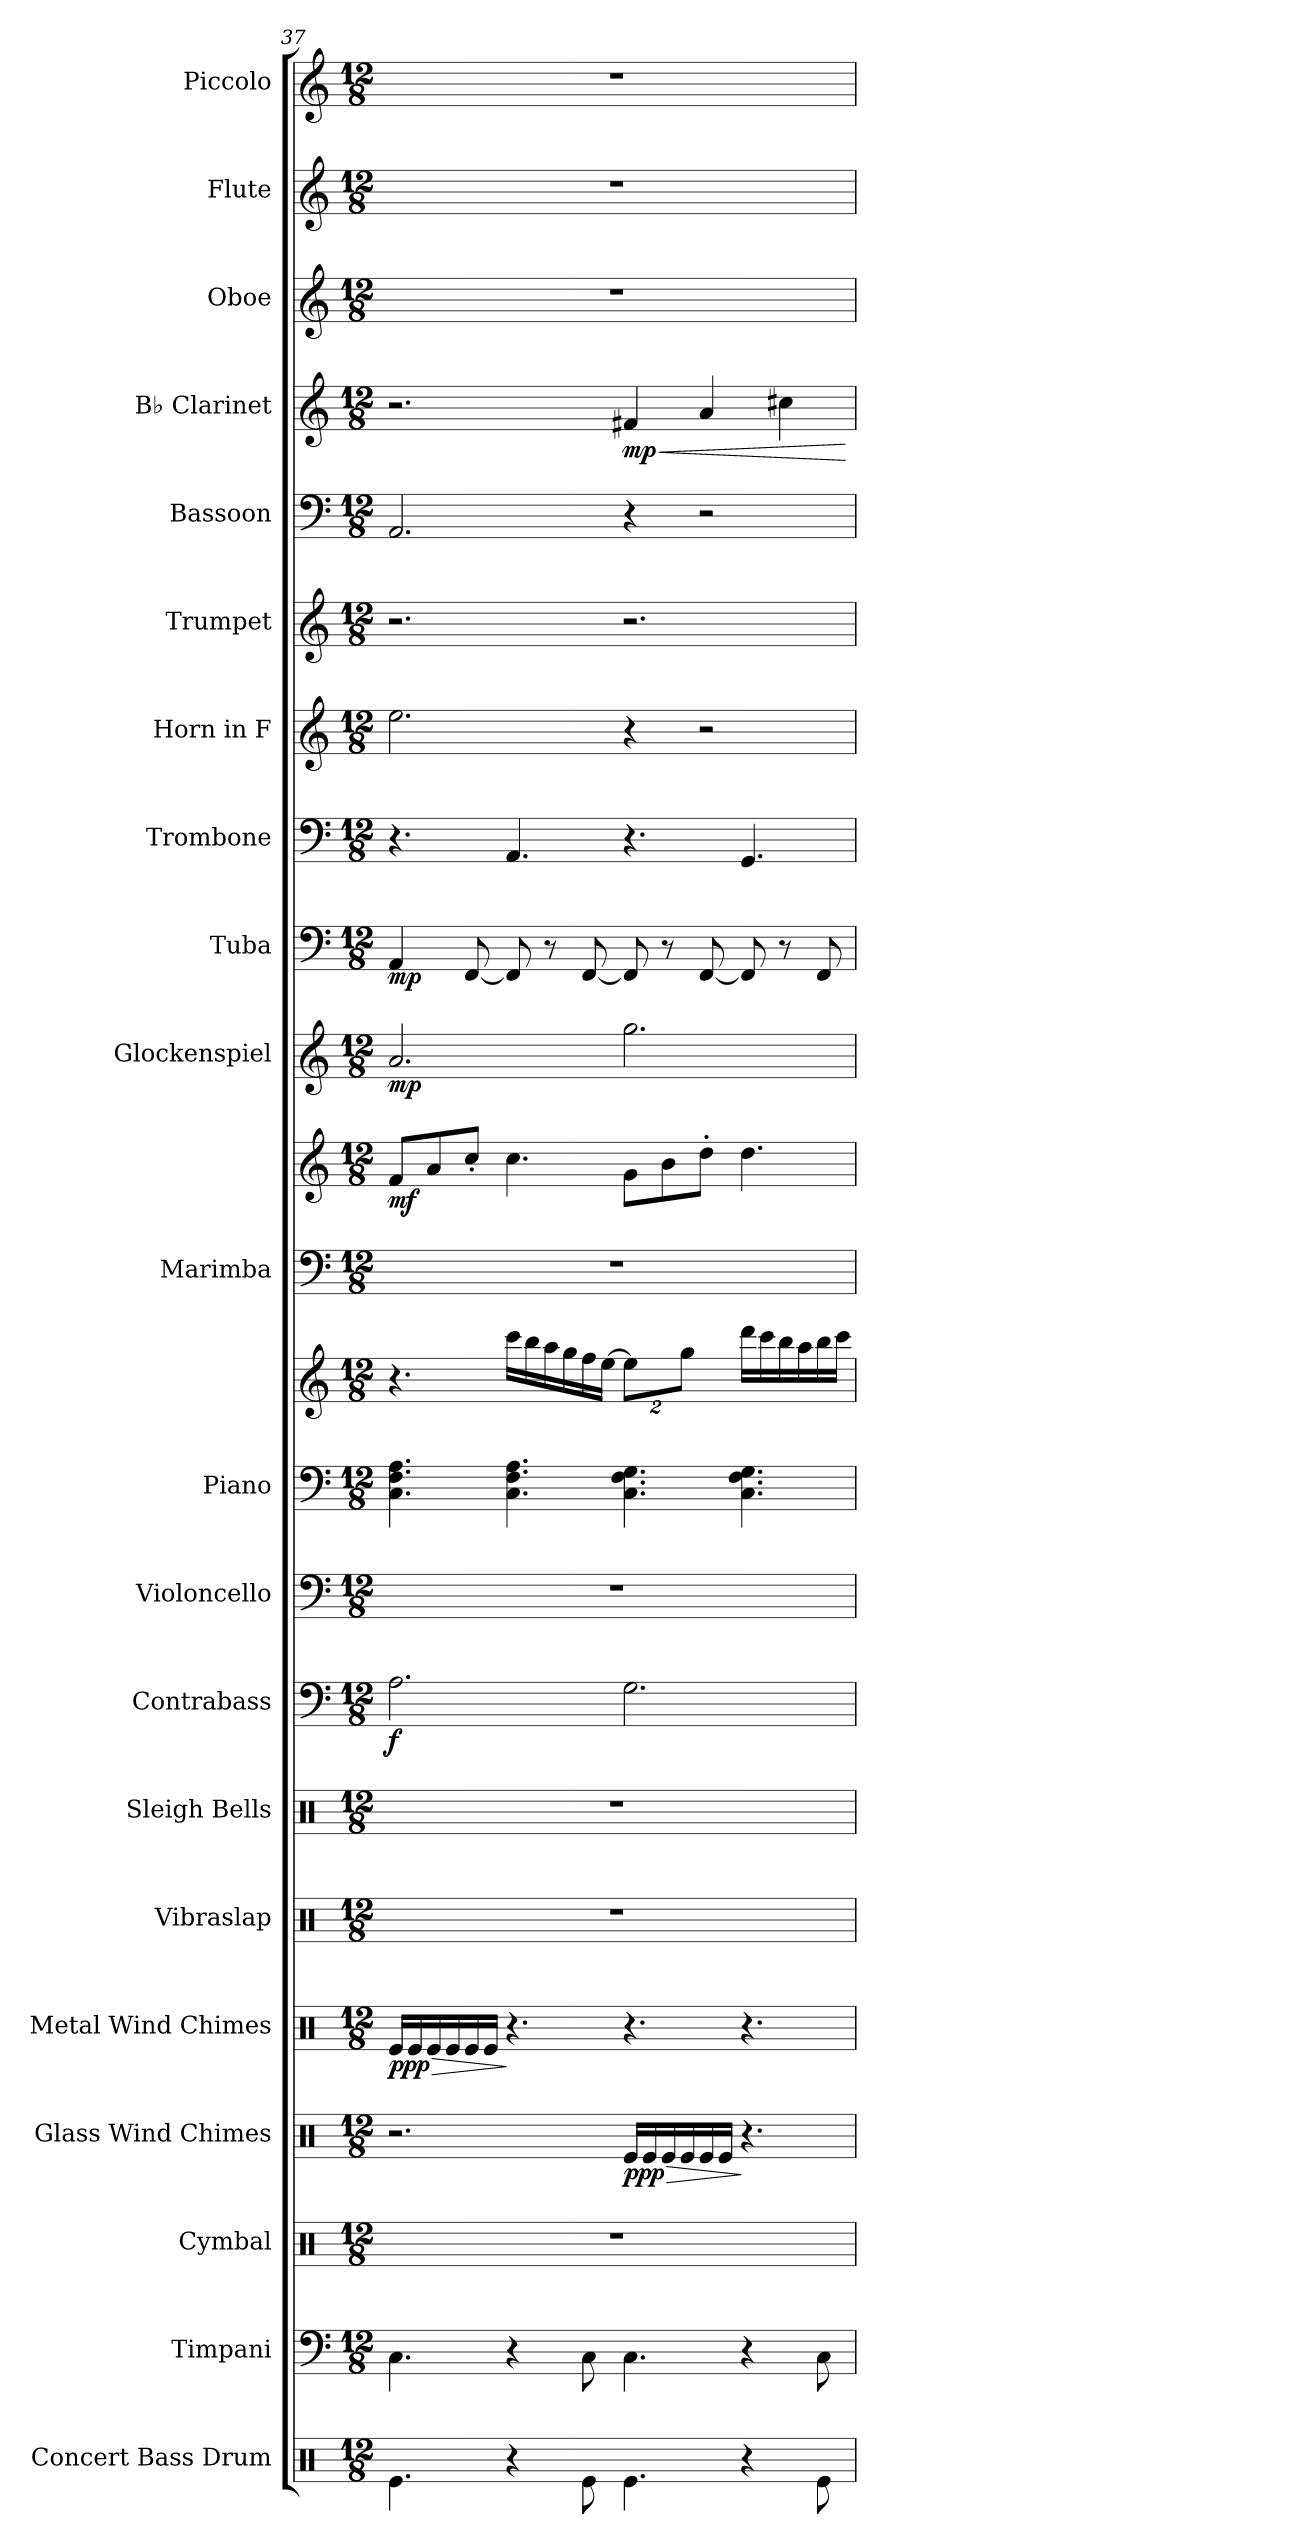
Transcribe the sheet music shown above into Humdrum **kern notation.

**kern	**kern	**kern	**kern	**dynam	**kern	**dynam	**kern	**kern	**kern	**dynam	**kern	**kern	**kern	**kern	**kern	**dynam	**kern	**dynam	**kern	**dynam	**kern	**kern	**kern	**kern	**kern	**dynam	**kern	**kern	**kern
*part21	*part20	*part19	*part18	*part18	*part17	*part17	*part16	*part15	*part14	*part14	*part13	*part12	*part12	*part11	*part11	*part11	*part10	*part10	*part9	*part9	*part8	*part7	*part6	*part5	*part4	*part4	*part3	*part2	*part1
*staff23	*staff22	*staff21	*staff20	*staff20	*staff19	*staff19	*staff18	*staff17	*staff16	*staff16	*staff15	*staff14	*staff13	*staff12	*staff11	*staff11/12	*staff10	*staff10	*staff9	*staff9	*staff8	*staff7	*staff6	*staff5	*staff4	*staff4	*staff3	*staff2	*staff1
*I"Concert Bass Drum	*I"Timpani	*I"Cymbal	*I"Glass Wind Chimes	*	*I"Metal Wind Chimes	*	*I"Vibraslap	*I"Sleigh Bells	*I"Contrabass	*	*I"Violoncello	*I"Piano	*	*I"Marimba	*	*	*I"Glockenspiel	*	*I"Tuba	*	*I"Trombone	*I"Horn in F	*I"Trumpet	*I"Bassoon	*I"B♭ Clarinet	*	*I"Oboe	*I"Flute	*I"Piccolo
*I'Con. BD	*I'Timp.	*I'Cym.	*I'Gl. Wn Ch.	*	*I'Met. Wn Ch.	*	*I'Vibslp.	*I'Sle. Be.	*I'Cb.	*	*I'Vc.	*I'Pno.	*	*I'Mrm.	*	*	*I'Glock.	*	*I'Tba.	*	*I'Tbn.	*	*I'Tpt.	*I'Bsn.	*I'B♭ Cl.	*	*I'Ob.	*I'Fl.	*I'Picc.
*clefX	*clefF4	*clefX	*clefX	*	*clefX	*	*clefX	*clefX	*clefF4	*	*clefF4	*clefF4	*clefG2	*clefF4	*clefG2	*	*clefG2	*	*clefF4	*	*clefF4	*clefG2	*clefG2	*clefF4	*clefG2	*	*clefG2	*clefG2	*clefG2
*	*	*	*	*	*	*	*	*	*ITrd7c12	*	*	*	*	*	*	*	*ITrd-14c-24	*	*	*	*	*ITrd4c7	*ITrd1c2	*	*ITrd1c2	*	*	*	*ITrd-7c-12
*k[]	*k[]	*k[]	*k[]	*	*k[]	*	*k[]	*k[]	*k[]	*	*k[]	*k[]	*k[]	*k[]	*k[]	*	*k[]	*	*k[]	*	*k[]	*k[b-]	*k[b-e-]	*k[]	*k[b-e-]	*	*k[]	*k[]	*k[]
*M12/8	*M12/8	*M12/8	*M12/8	*	*M12/8	*	*M12/8	*M12/8	*M12/8	*	*M12/8	*M12/8	*M12/8	*M12/8	*M12/8	*	*M12/8	*	*M12/8	*	*M12/8	*M12/8	*M12/8	*M12/8	*M12/8	*	*M12/8	*M12/8	*M12/8
=37	=37	=37	=37	=37	=37	=37	=37	=37	=37	=37	=37	=37	=37	=37	=37	=37	=37	=37	=37	=37	=37	=37	=37	=37	=37	=37	=37	=37	=37
!	!	!	!	!	!	!LO:HP:b	!	!	!	!	!	!	!	!	!	!	!	!	!	!	!	!	!	!	!	!	!	!	!
!	!	!	!	!	!	!LO:DY:n=1:b	!	!	!	!LO:DY:b	!	!	!	!	!	!LO:DY:b	!	!LO:DY:b	!	!LO:DY:b	!	!	!	!	!	!	!	!	!
4.Re\	4.C\	1.r	2.r	.	16Re/LL	> ppp	1.r	1.r	2.AA\	f	1.r	4.C\ 4.F\ 4.A\	4.r	1.r	8f/L	mf	2.aaa/	mp	4AA/	mp	4.r	2.a\	2.r	2.AA/	2.r	.	1.r	1.r	1.r
.	.	.	.	.	16Re/	.	.	.	.	.	.	.	.	.	.	.	.	.	.	.	.	.	.	.	.	.	.	.	.
.	.	.	.	.	16Re/	.	.	.	.	.	.	.	.	.	8a/	.	.	.	.	.	.	.	.	.	.	.	.	.	.
.	.	.	.	.	16Re/	.	.	.	.	.	.	.	.	.	.	.	.	.	.	.	.	.	.	.	.	.	.	.	.
.	.	.	.	.	16Re/	.	.	.	.	.	.	.	.	.	8cc'/J	.	.	.	[8FF/	.	.	.	.	.	.	.	.	.	.
.	.	.	.	.	16Re/JJ	.	.	.	.	.	.	.	.	.	.	.	.	.	.	.	.	.	.	.	.	.	.	.	.
!	!	!	!	!	!	!LO:DY:n=2:b	!	!	!	!	!	!	!	!	!	!	!	!	!	!	!	!	!	!	!	!	!	!	!
!	!	!	!	!	!	!LO:DY:n=3:b	!	!	!	!	!	!	!	!	!	!	!	!	!	!	!	!	!	!	!	!	!	!	!
4r	4r	.	.	.	4.r	] p other-dynamics	.	.	.	.	.	4.C\ 4.F\ 4.A\	16ccc\LL	.	4.cc\	.	.	.	8FF/]	.	4.AA/	.	.	.	.	.	.	.	.
.	.	.	.	.	.	.	.	.	.	.	.	.	16bb\	.	.	.	.	.	.	.	.	.	.	.	.	.	.	.	.
.	.	.	.	.	.	.	.	.	.	.	.	.	16aa\	.	.	.	.	.	8r	.	.	.	.	.	.	.	.	.	.
.	.	.	.	.	.	.	.	.	.	.	.	.	16gg\	.	.	.	.	.	.	.	.	.	.	.	.	.	.	.	.
8Re\	8C\	.	.	.	.	.	.	.	.	.	.	.	16ff\	.	.	.	.	.	[8FF/	.	.	.	.	.	.	.	.	.	.
.	.	.	.	.	.	.	.	.	.	.	.	.	[16ee\JJ	.	.	.	.	.	.	.	.	.	.	.	.	.	.	.	.
!	!	!	!	!LO:HP:b	!	!	!	!	!	!	!	!	!	!	!	!	!	!	!	!	!	!	!	!	!	!	!	!	!
*	*	*	*	*	*	*	*	*	*	*	*	*	*Xbrackettup	*	*	*	*	*	*	*	*	*	*	*	*	*	*	*	*
!	!	!	!	!LO:DY:n=1:b	!	!	!	!	!	!	!	!	!	!	!	!	!	!	!	!	!	!	!	!	!	!LO:HP:b	!	!	!
!	!	!	!	!	!	!	!	!	!	!	!	!	!	!	!	!	!	!	!	!	!	!	!	!	!	!LO:DY:n=1:b	!	!	!
4.Re\	4.C\	.	16Re/LL	> ppp	4.r	.	.	.	2.GG\	.	.	4.C\ 4.F\ 4.G\	16%3ee\L]	.	8g\L	.	2.gggg\	.	8FF/]	.	4.r	4r	2.r	4r	4en/	< mp	.	.	.
.	.	.	16Re/	.	.	.	.	.	.	.	.	.	.	.	.	.	.	.	.	.	.	.	.	.	.	.	.	.	.
.	.	.	16Re/	.	.	.	.	.	.	.	.	.	.	.	8b\	.	.	.	8r	.	.	.	.	.	.	.	.	.	.
.	.	.	16Re/	.	.	.	.	.	.	.	.	.	16%3gg\J	.	.	.	.	.	.	.	.	.	.	.	.	.	.	.	.
.	.	.	16Re/	.	.	.	.	.	.	.	.	.	.	.	8dd'\J	.	.	.	[8FF/	.	.	2r	.	2r	4g/	.	.	.	.
.	.	.	16Re/JJ	.	.	.	.	.	.	.	.	.	.	.	.	.	.	.	.	.	.	.	.	.	.	.	.	.	.
!	!	!	!	!LO:DY:n=2:b	!	!	!	!	!	!	!	!	!	!	!	!	!	!	!	!	!	!	!	!	!	!	!	!	!
!	!	!	!	!LO:DY:n=3:b	!	!	!	!	!	!	!	!	!	!	!	!	!	!	!	!	!	!	!	!	!	!	!	!	!
4r	4r	.	4.r	] p other-dynamics	4.r	.	.	.	.	.	.	4.C\ 4.F\ 4.G\	16ddd\LL	.	4.dd\	.	.	.	8FF/]	.	4.GG/	.	.	.	.	.	.	.	.
.	.	.	.	.	.	.	.	.	.	.	.	.	16ccc\	.	.	.	.	.	.	.	.	.	.	.	.	.	.	.	.
.	.	.	.	.	.	.	.	.	.	.	.	.	16bb\	.	.	.	.	.	8r	.	.	.	.	.	4bn\	.	.	.	.
.	.	.	.	.	.	.	.	.	.	.	.	.	16aa\	.	.	.	.	.	.	.	.	.	.	.	.	.	.	.	.
8Re\	8C\	.	.	.	.	.	.	.	.	.	.	.	16bb\	.	.	.	.	.	8FF/	.	.	.	.	.	.	.	.	.	.
.	.	.	.	.	.	.	.	.	.	.	.	.	16ccc\JJ	.	.	.	.	.	.	.	.	.	.	.	.	.	.	.	.
.	.	.	.	.	.	.	.	.	.	.	.	.	.	.	.	.	.	.	.	.	.	.	.	.	.	[	.	.	.
=	=	=	=	=	=	=	=	=	=	=	=	=	=	=	=	=	=	=	=	=	=	=	=	=	=	=	=	=	=
*-	*-	*-	*-	*-	*-	*-	*-	*-	*-	*-	*-	*-	*-	*-	*-	*-	*-	*-	*-	*-	*-	*-	*-	*-	*-	*-	*-	*-	*-
